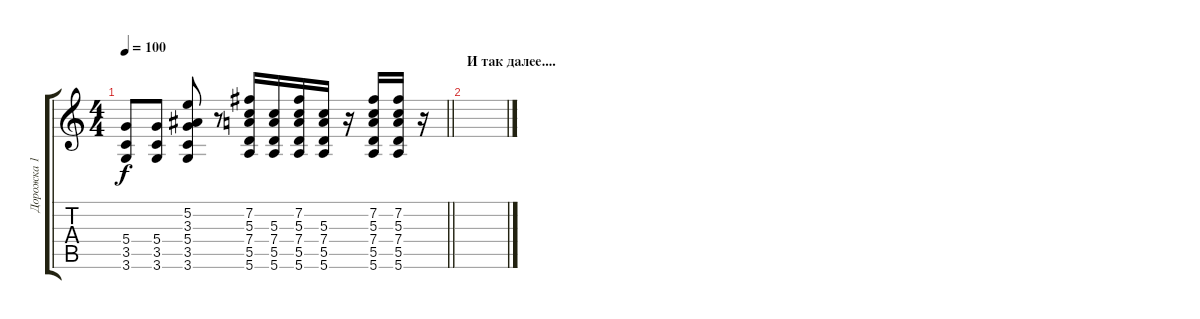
\track ("Дорожка 1" "Дорожка 1") {instrument acousticguitarsteel}
\staff {score tabs}
\tuning (E4 B3 G3 D3 A2 E2) {hide}
\ts (4 4)
\tempo 100
\clef g2
\barLineRight lightlight
\ks c
(5.4 3.5 3.6).8{dy f} (5.4 3.5 3.6).8 (5.2 3.3 5.4 3.5 3.6).8 r.8 (7.2 5.3 7.4 5.5 5.6).16 (5.3 7.4 5.5 5.6).16 (7.2 5.3 7.4 5.5 5.6).16 (5.3 7.4 5.5 5.6).16 r.16 (7.2 5.3 7.4 5.5 5.6).16 (7.2 5.3 7.4 5.5 5.6).16 r.16 |
\section ("" "И так далее....")
